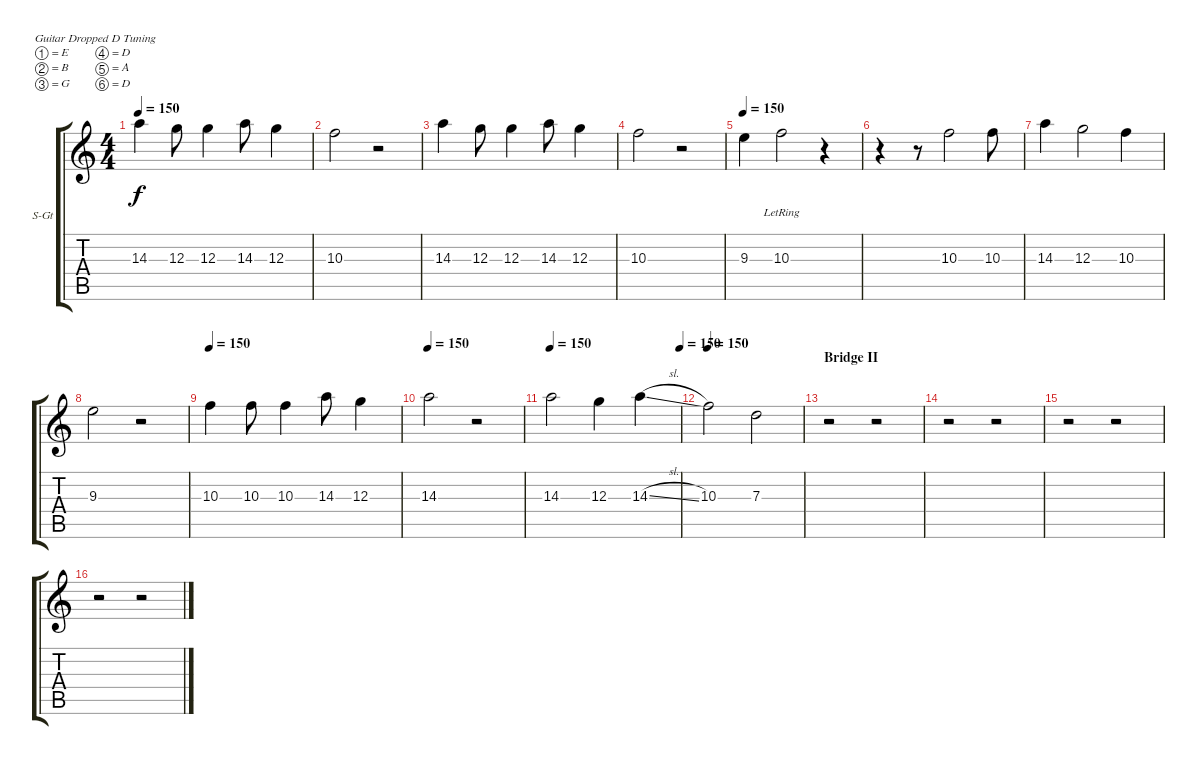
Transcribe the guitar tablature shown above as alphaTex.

\bracketExtendMode groupsimilarinstruments
\firstSystemTrackNameOrientation horizontal
\otherSystemsTrackNameOrientation horizontal
\track ("Jordan Blake" "S-Gt") {instrument clarinet}
\staff {score tabs}
\tuning (E4 B3 G3 D3 A2 D2)
\displaytranspose 12
\ts (4 4)
\tempo 150
\clef g2
\ks c
14.3.4{dy f} 12.3.8 12.3.4 14.3.8 12.3.4 |
10.3.2 r.2 |
14.3.4 12.3.8 12.3.4 14.3.8 12.3.4 |
10.3.2 r.2 |
\tempo 150
9.3.4 10.3{lr}.2 r.4 |
r.4 r.8 10.3.2 10.3.8 |
14.3.4 12.3.2 10.3.4 |
9.3.2 r.2 |
\tempo 150
10.3.4 10.3.8 10.3.4 14.3.8 12.3.4 |
\tempo 150
14.3.2 r.2 |
\tempo 150
\tempo (150 1)
14.3.2 12.3.4 14.3{sl}.4 |
\tempo 150
10.3.2 7.3.2 |
\section ("" "Bridge II")
r.2 r.2 |
r.2 r.2 |
r.2 r.2 |
r.2 r.2
